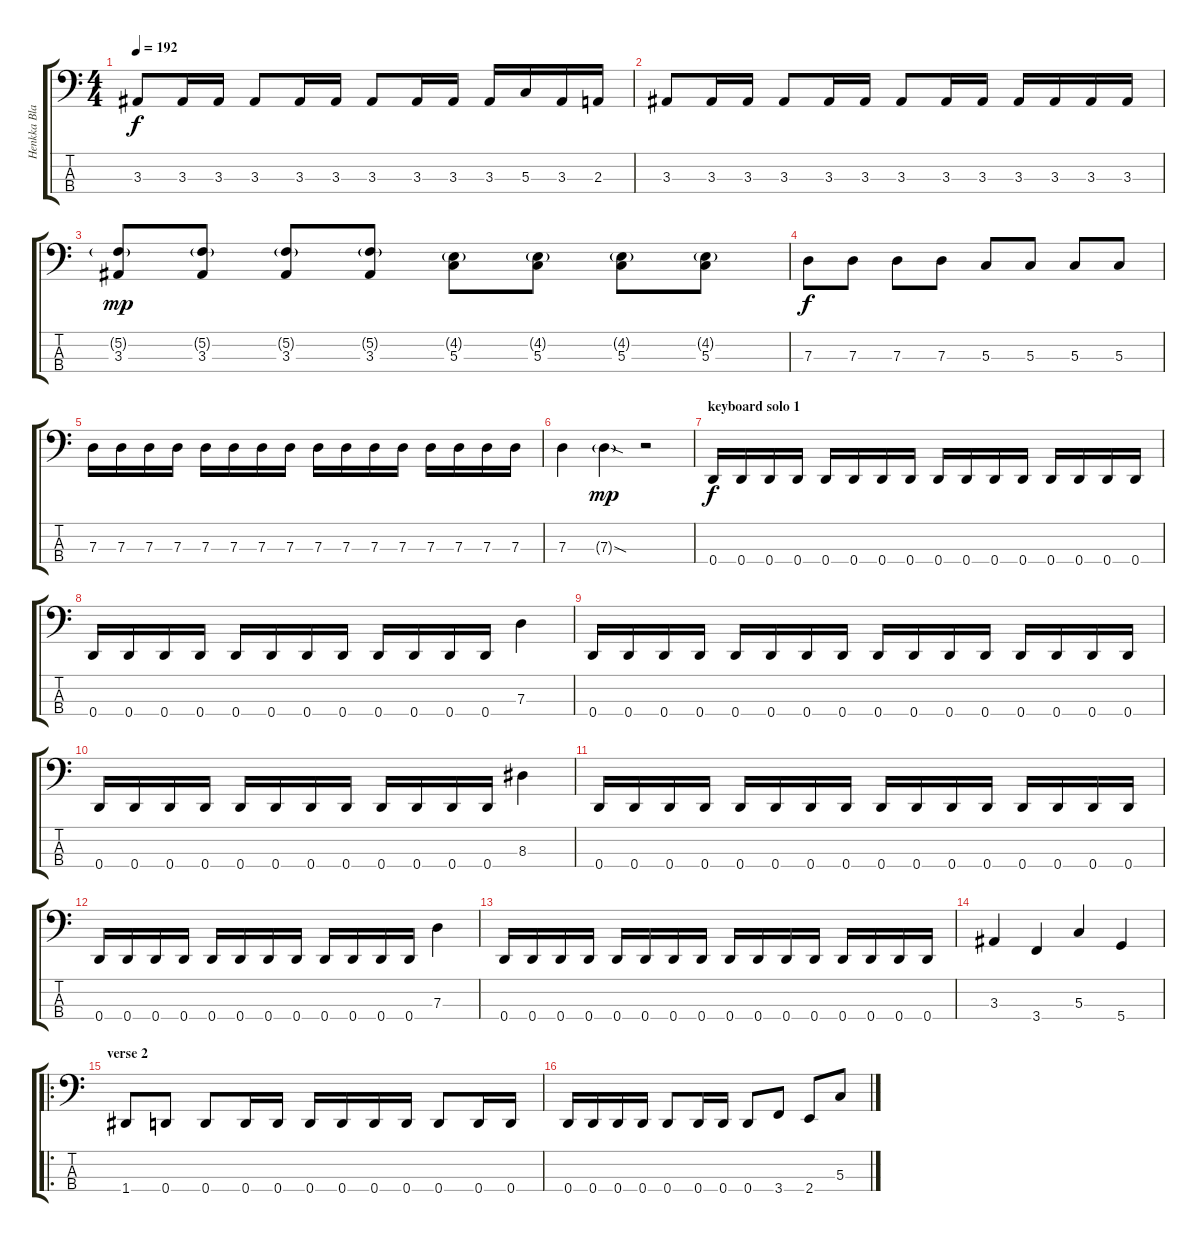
\track ("Henkka Blacksmith" "Henkka Bla") {instrument electricbasspick}
\staff {score tabs}
\tuning (F2 C2 G1 D1) {hide}
\ts (4 4)
\tempo 192
\clef f4
\ks c
3.3.8{dy f} 3.3.16 3.3.16 3.3.8 3.3.16 3.3.16 3.3.8 3.3.16 3.3.16 3.3.16 5.3.16 3.3.16 2.3.16 |
3.3.8 3.3.16 3.3.16 3.3.8 3.3.16 3.3.16 3.3.8 3.3.16 3.3.16 3.3.16 3.3.16 3.3.16 3.3.16 |
(5.2{g} 3.3).8{dy mp} (5.2{g} 3.3).8 (5.2{g} 3.3).8 (5.2{g} 3.3).8 (4.2{g} 5.3).8 (4.2{g} 5.3).8 (4.2{g} 5.3).8 (4.2{g} 5.3).8 |
7.3.8{dy f} 7.3.8 7.3.8 7.3.8 5.3.8 5.3.8 5.3.8 5.3.8 |
7.3.16 7.3.16 7.3.16 7.3.16 7.3.16 7.3.16 7.3.16 7.3.16 7.3.16 7.3.16 7.3.16 7.3.16 7.3.16 7.3.16 7.3.16 7.3.16 |
7.3.4 7.3{sod g}.4{dy mp} r.2 |
\section ("" "keyboard solo 1")
0.4.16{dy f} 0.4.16 0.4.16 0.4.16 0.4.16 0.4.16 0.4.16 0.4.16 0.4.16 0.4.16 0.4.16 0.4.16 0.4.16 0.4.16 0.4.16 0.4.16 |
0.4.16 0.4.16 0.4.16 0.4.16 0.4.16 0.4.16 0.4.16 0.4.16 0.4.16 0.4.16 0.4.16 0.4.16 7.3.4 |
0.4.16 0.4.16 0.4.16 0.4.16 0.4.16 0.4.16 0.4.16 0.4.16 0.4.16 0.4.16 0.4.16 0.4.16 0.4.16 0.4.16 0.4.16 0.4.16 |
0.4.16 0.4.16 0.4.16 0.4.16 0.4.16 0.4.16 0.4.16 0.4.16 0.4.16 0.4.16 0.4.16 0.4.16 8.3.4 |
0.4.16 0.4.16 0.4.16 0.4.16 0.4.16 0.4.16 0.4.16 0.4.16 0.4.16 0.4.16 0.4.16 0.4.16 0.4.16 0.4.16 0.4.16 0.4.16 |
0.4.16 0.4.16 0.4.16 0.4.16 0.4.16 0.4.16 0.4.16 0.4.16 0.4.16 0.4.16 0.4.16 0.4.16 7.3.4 |
0.4.16 0.4.16 0.4.16 0.4.16 0.4.16 0.4.16 0.4.16 0.4.16 0.4.16 0.4.16 0.4.16 0.4.16 0.4.16 0.4.16 0.4.16 0.4.16 |
3.3.4 3.4.4 5.3.4 5.4.4 |
\ro
\section ("" "verse 2")
1.4.8 0.4.8 0.4.8 0.4.16 0.4.16 0.4.16 0.4.16 0.4.16 0.4.16 0.4.8 0.4.16 0.4.16 |
0.4.16 0.4.16 0.4.16 0.4.16 0.4.8 0.4.16 0.4.16 0.4.8 3.4.8 2.4.8 5.3.8
